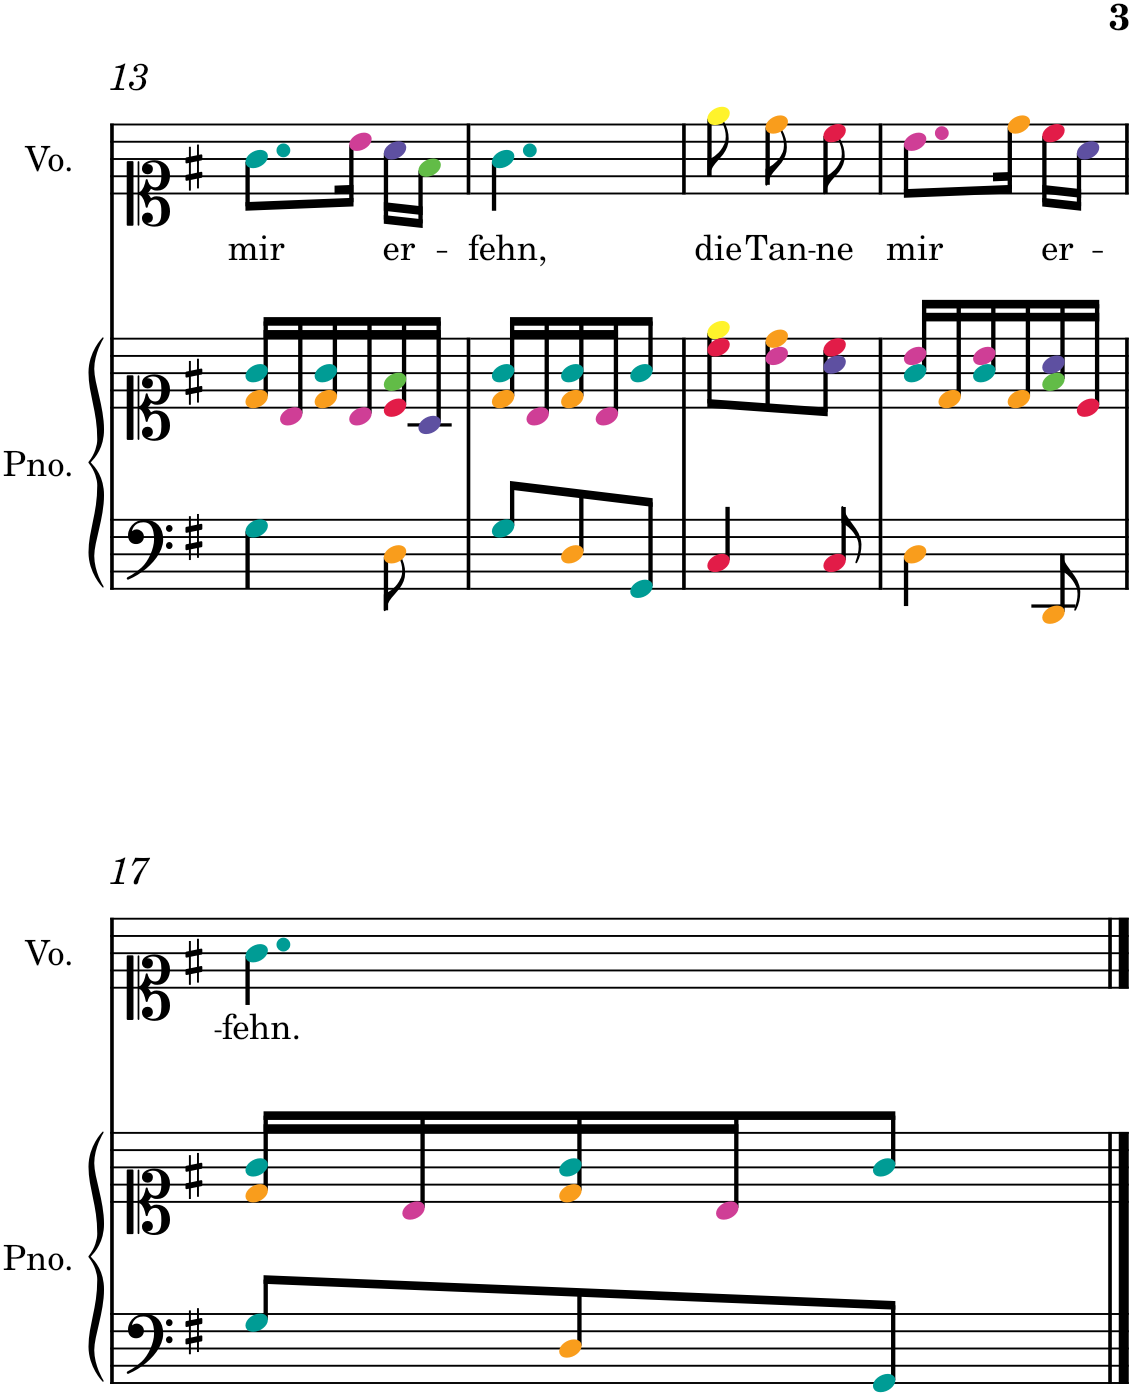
**kern	**kern	**kern	**text
*part2	*part2	*part1	*part1
*staff3	*staff2	*staff1	*staff1
*I"Piano	*	*I"Voice	*
*I'Pno.	*	*I'Vo.	*
!!LO:PB:g=z
*clefF4	*clefC1	*clefC1	*
*k[f#]	*k[f#]	*k[f#]	*
*M3/8	*M3/8	*M3/8	*
=13	=13	=13	=13
!	!	!	!LO:LY:b
4Gi\	16dj/ 16gi/LL	8.gi\L	mir
.	16BZ/	.	.
.	16dj/ 16gi/	.	.
.	16BZ/	16bZ\Jk	.
!	!	!	!LO:LY:b
8Dj\	16cV/ 16f#N/	16al\LL	er-
.	16Al/JJ	16f#N\JJ	.
=14	=14	=14	=14
!	!	!	!LO:LY:b
8Gi/L	16dj/ 16gi/LL	4.gi\	-fehn,
.	16BZ/	.	.
8Dj/	16dj/ 16gi/	.	.
.	16BZ/J	.	.
8GGi/J	8gi/J	.	.
=15	=15	=15	=15
!	!	!	!LO:LY:b
4CV/	8ccV\ 8ee!\L	8ee!\	die
!	!	!	!LO:LY:b
.	8bZ\ 8ddj\	8ddj\	Tan-
!	!	!	!LO:LY:b
8CV/	8al\ 8ccV\J	8ccV\	-ne
=16	=16	=16	=16
!	!	!	!LO:LY:b
4Dj\	16gi/ 16bZ/LL	8.bZ\L	mir
.	16dj/	.	.
.	16gi/ 16bZ/	.	.
.	16dj/	16ddj\Jk	.
!	!	!	!LO:LY:b
8DDj/	16f#N/ 16al/	16ccV\LL	er-
.	16cV/JJ	16al\JJ	.
!!LO:LB:g=z
=17	=17	=17	=17
!	!	!	!LO:LY:b
8Gi/L	16dj/ 16gi/LL	4.gi\	-fehn.
.	16BZ/	.	.
8Dj/	16dj/ 16gi/	.	.
.	16BZ/J	.	.
8GGi/J	8gi/J	.	.
==	==	==	==
*-	*-	*-	*-
